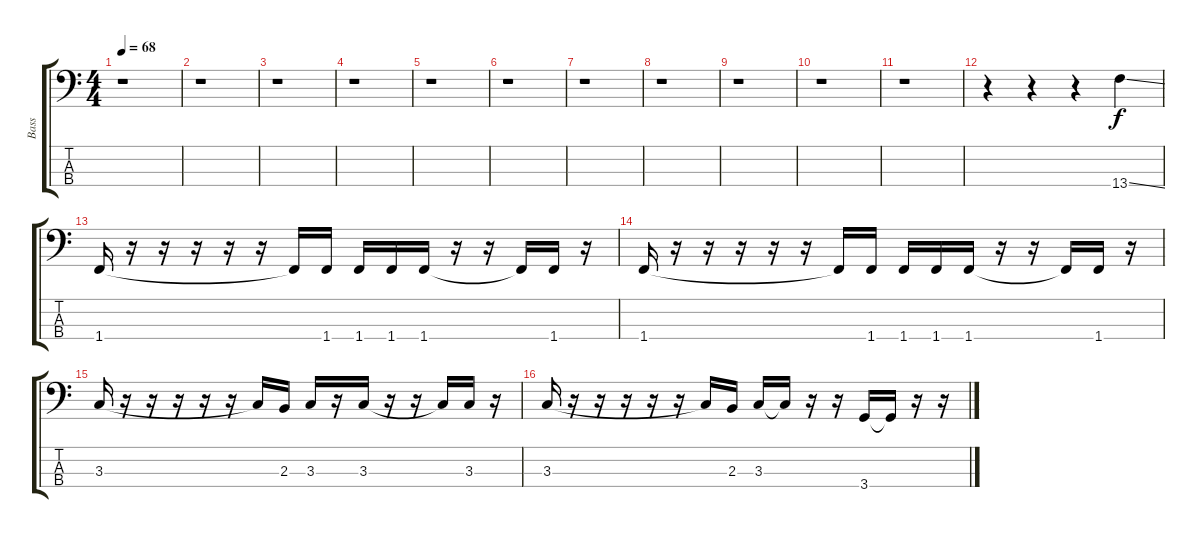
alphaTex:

\track ("Bass" "Bass") {instrument electricbassfinger}
\staff {score tabs}
\tuning (G2 D2 A1 E1) {hide}
\ts (4 4)
\tempo 68
\clef f4
\ks c
r.1{dy f instrument electricbassfinger} |
r.1 |
r.1 |
r.1 |
r.1 |
r.1 |
r.1 |
r.1 |
r.1 |
r.1 |
r.1 |
r.4 r.4 r.4 13.4{ss}.4 |
1.4.16 r.16 r.16 r.16 r.16 r.16 1.4{t}.16 1.4.16 1.4.16 1.4.16 1.4.16 r.16 r.16 1.4{t}.16 1.4.16 r.16 |
1.4.16 r.16 r.16 r.16 r.16 r.16 1.4{t}.16 1.4.16 1.4.16 1.4.16 1.4.16 r.16 r.16 1.4{t}.16 1.4.16 r.16 |
3.3.16 r.16 r.16 r.16 r.16 r.16 3.3{t}.16 2.3.16 3.3.16 r.16 3.3.16 r.16 r.16 3.3{t}.16 3.3.16 r.16 |
3.3.16 r.16 r.16 r.16 r.16 r.16 3.3{t}.16 2.3.16 3.3.16 3.3{t}.16 r.16 r.16 3.4.16 3.4{t}.16 r.16 r.16
